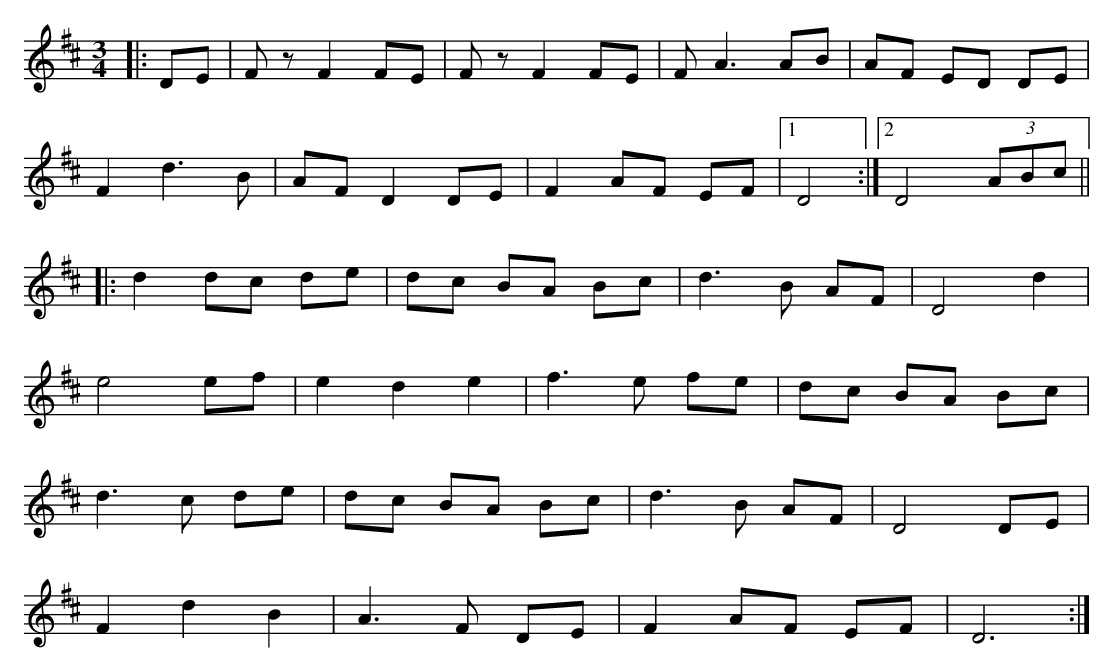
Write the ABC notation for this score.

X:1
M:3/4
K:D
|:DE|Fz F2 FE|Fz F2 FE|F A3 AB| AF ED DE|
F2 d3 B| AF D2DE| F2 AF EF|1 D4:|2 D4 (3ABc||
|:d2dc de| dc BA Bc| d3 B AF| D4 d2|
e4 ef| e2 d2 e2|f3e fe|dc BA Bc|
d3 c de| dc BA Bc| d3 B AF|D4 DE|
F2 d2 B2| A3 F DE| F2 AF EF| D6:|
